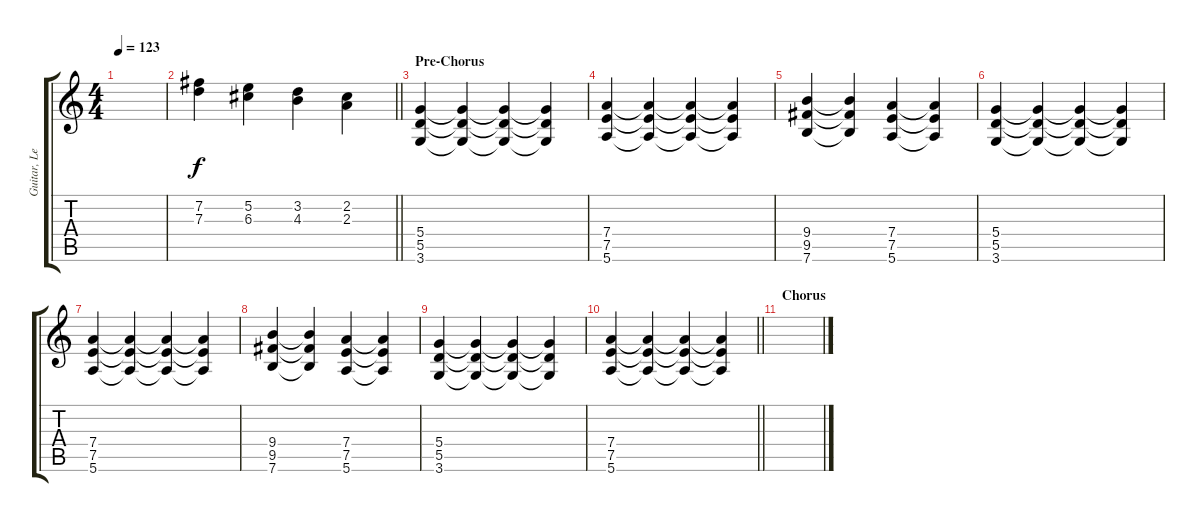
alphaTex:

\track ("Guitar, Lead" "Guitar, Le") {instrument overdrivenguitar}
\staff {score tabs}
\tuning (E4 B3 G3 D3 A2 E2) {hide}
\ts (4 4)
\tempo 123
\clef g2
\ks c
|
\barLineRight lightlight
(7.2 7.3).4 (5.2 6.3).4 (3.2 4.3).4 (2.2 2.3).4 |
\section ("" "Pre-Chorus")
(5.4 5.5 3.6).4 (5.4{t} 5.5{t} 3.6{t}).4 (5.4{t} 5.5{t} 3.6{t}).4 (5.4{t} 5.5{t} 3.6{t}).4 |
(7.4 7.5 5.6).4 (7.4{t} 7.5{t} 5.6{t}).4 (7.4{t} 7.5{t} 5.6{t}).4 (7.4{t} 7.5{t} 5.6{t}).4 |
(9.4 9.5 7.6).4 (9.4{t} 9.5{t} 7.6{t}).4 (7.4 7.5 5.6).4 (7.4{t} 7.5{t} 5.6{t}).4 |
(5.4 5.5 3.6).4 (5.4{t} 5.5{t} 3.6{t}).4 (5.4{t} 5.5{t} 3.6{t}).4 (5.4{t} 5.5{t} 3.6{t}).4 |
(7.4 7.5 5.6).4 (7.4{t} 7.5{t} 5.6{t}).4 (7.4{t} 7.5{t} 5.6{t}).4 (7.4{t} 7.5{t} 5.6{t}).4 |
(9.4 9.5 7.6).4 (9.4{t} 9.5{t} 7.6{t}).4 (7.4 7.5 5.6).4 (7.4{t} 7.5{t} 5.6{t}).4 |
(5.4 5.5 3.6).4 (5.4{t} 5.5{t} 3.6{t}).4 (5.4{t} 5.5{t} 3.6{t}).4 (5.4{t} 5.5{t} 3.6{t}).4 |
\barLineRight lightlight
(7.4 7.5 5.6).4 (7.4{t} 7.5{t} 5.6{t}).4 (7.4{t} 7.5{t} 5.6{t}).4 (7.4{t} 7.5{t} 5.6{t}).4 |
\section ("" "Chorus")
